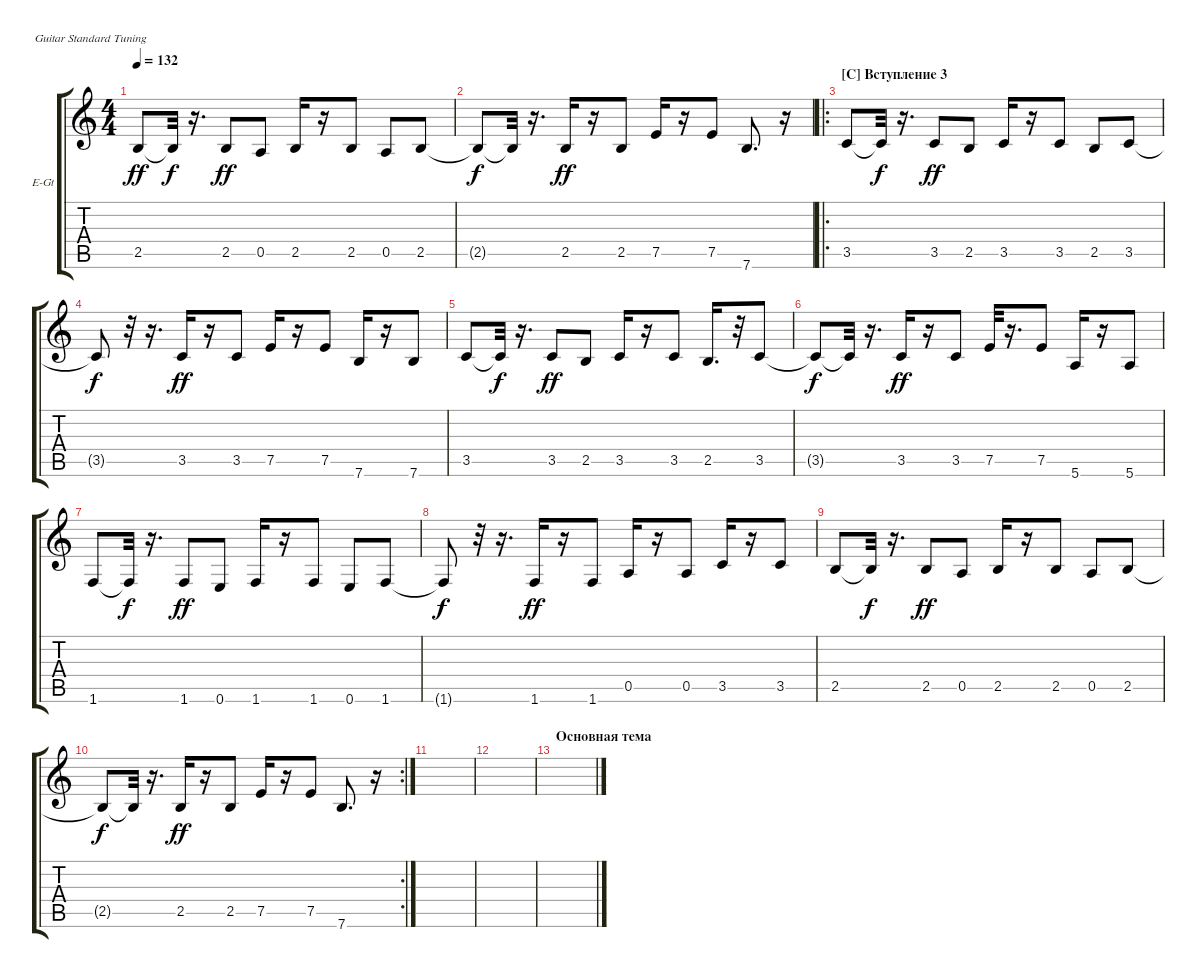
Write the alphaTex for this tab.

\defaultSystemsLayout 4
\bracketExtendMode groupsimilarinstruments
\firstSystemTrackNameOrientation horizontal
\otherSystemsTrackNameOrientation horizontal
\track ("Electric Guitar" "E-Gt") {instrument overdrivenguitar}
\staff {score tabs}
\tuning (E4 B3 G3 D3 A2 E2)
\ts (4 4)
\tempo 132
\clef g2
\scale
0.333333
\ks c
2.5.8{dy ff} 2.5{t}.32{dy f} r.16{d} 2.5.8{dy ff} 0.5.8 2.5.16 r.16 2.5.8 0.5.8 2.5.8 |
\scale
0.333333 2.5{t}.8{dy f} 2.5{t}.32 r.16{d} 2.5.16{dy ff} r.16 2.5.8 7.5.16 r.16 7.5.8 7.6.8{d} r.16 |
\ro
\section ("C" "Вступление 3")
\scale
0.333333 3.5.8 3.5{t}.32{dy f} r.16{d} 3.5.8{dy ff} 2.5.8 3.5.16 r.16 3.5.8 2.5.8 3.5.8 |
\scale
0.333333 3.5{t}.8{dy f} r.32 r.16{d} 3.5.16{dy ff} r.16 3.5.8 7.5.16 r.16 7.5.8 7.6.16 r.16 7.6.8 |
\scale
0.333333 3.5.8 3.5{t}.32{dy f} r.16{d} 3.5.8{dy ff} 2.5.8 3.5.16 r.16 3.5.8 2.5.16{d} r.32 3.5.8 |
\scale
0.333333 3.5{t}.8{dy f} 3.5{t}.32 r.16{d} 3.5.16{dy ff} r.16 3.5.8 7.5.32 r.16{d} 7.5.8 5.6.16 r.16 5.6.8 |
\scale
0.333333 1.6.8 1.6{t}.32{dy f} r.16{d} 1.6.8{dy ff} 0.6.8 1.6.16 r.16 1.6.8 0.6.8 1.6.8 |
1.6{t}.8{dy f} r.32 r.16{d} 1.6.16{dy ff} r.16 1.6.8 0.5.16 r.16 0.5.8 3.5.16 r.16 3.5.8 |
2.5.8 2.5{t}.32{dy f} r.16{d} 2.5.8{dy ff} 0.5.8 2.5.16 r.16 2.5.8 0.5.8 2.5.8 |
\rc 2
2.5{t}.8{dy f} 2.5{t}.32 r.16{d} 2.5.16{dy ff} r.16 2.5.8 7.5.16 r.16 7.5.8 7.6.8{d} r.16 |
|
|
\section ("" "Основная тема")
